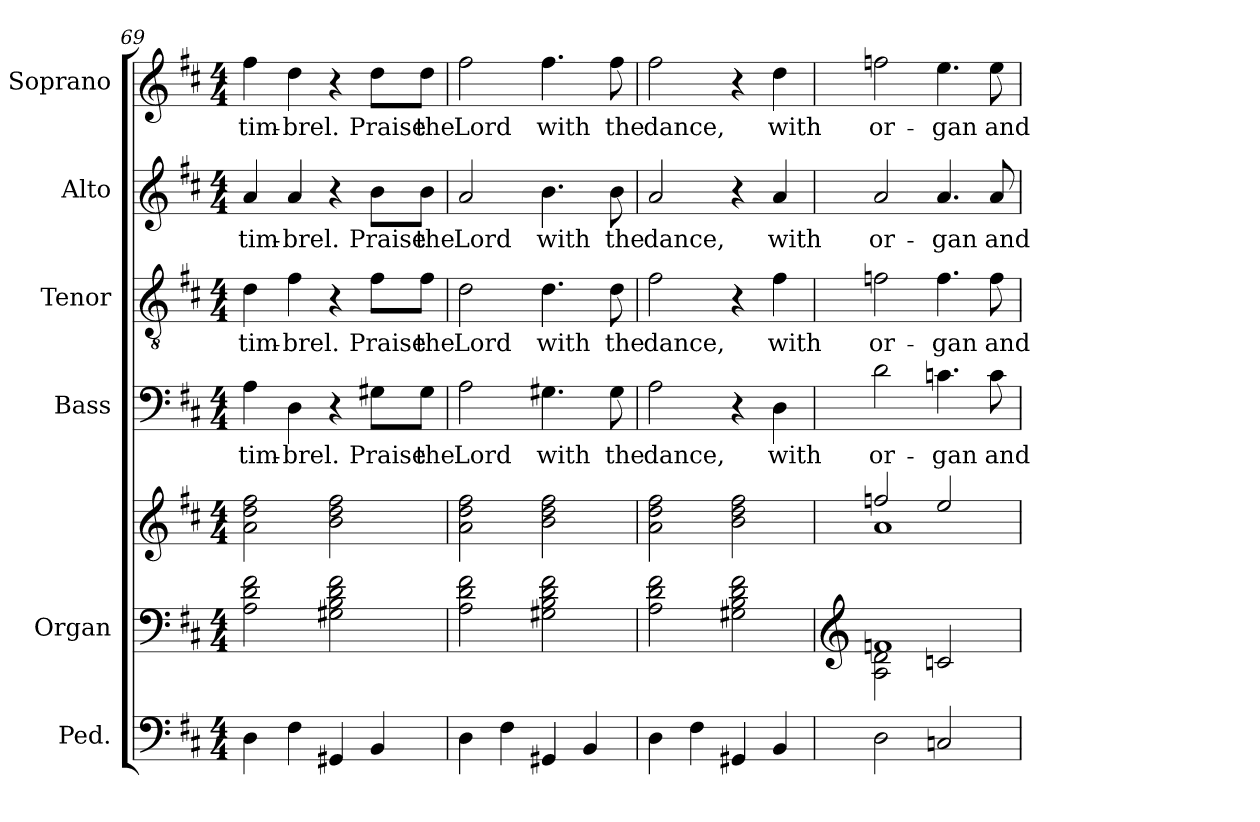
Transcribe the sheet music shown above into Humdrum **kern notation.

**kern	**kern	**kern	**kern	**text	**kern	**text	**kern	**text	**kern	**text
*part6	*part5	*part5	*part4	*part4	*part3	*part3	*part2	*part2	*part1	*part1
*staff7	*staff6	*staff5	*staff4	*staff4	*staff3	*staff3	*staff2	*staff2	*staff1	*staff1
*I"Ped.	*I"Organ	*	*I"Bass	*	*I"Tenor	*	*I"Alto	*	*I"Soprano	*
*	*	*	*I'B.	*	*I'T.	*	*I'A.	*	*I'S.	*
*clefF4	*clefF4	*clefG2	*clefF4	*	*clefGv2	*	*clefG2	*	*clefG2	*
*	*	*	*	*	*ITrd7c12	*	*	*	*	*
*k[f#c#]	*k[f#c#]	*k[f#c#]	*k[f#c#]	*	*k[f#c#]	*	*k[f#c#]	*	*k[f#c#]	*
*D:	*D:	*D:	*D:	*	*D:	*	*D:	*	*D:	*
*M4/4	*M4/4	*M4/4	*M4/4	*	*M4/4	*	*M4/4	*	*M4/4	*
=69	=69	=69	=69	=69	=69	=69	=69	=69	=69	=69
!	!	!	!	!LO:LY:b:color=#000000	!	!	!	!	!	!
!	!	!	!	!	!	!LO:LY:b:color=#000000	!	!	!	!
!	!	!	!	!	!	!	!	!LO:LY:b:color=#000000	!	!
!	!	!	!	!	!	!	!	!	!	!LO:LY:b:color=#000000
4Di\	2Ai\ 2di 2f#i	2ai\ 2ddi 2ff#i	4Ai\	tim-	4Di\	tim-	4ai/	tim-	4ff#i\	tim-
!	!	!	!	!LO:LY:b:color=#000000	!	!	!	!	!	!
!	!	!	!	!	!	!LO:LY:b:color=#000000	!	!	!	!
!	!	!	!	!	!	!	!	!LO:LY:b:color=#000000	!	!
!	!	!	!	!	!	!	!	!	!	!LO:LY:b:color=#000000
4F#i\	.	.	4Di\	-brel.	4F#i\	-brel.	4ai/	-brel.	4ddi\	-brel.
4GG#Xi/	2G#Xi\ 2Bi 2di 2f#i	2bi\ 2ddi 2ff#i	4r	.	4r	.	4r	.	4r	.
!	!	!	!	!LO:LY:b:color=#000000	!	!	!	!	!	!
!	!	!	!	!	!	!LO:LY:b:color=#000000	!	!	!	!
!	!	!	!	!	!	!	!	!LO:LY:b:color=#000000	!	!
!	!	!	!	!	!	!	!	!	!	!LO:LY:b:color=#000000
4BBi/	.	.	8G#Xi\L	Praise	8F#i\L	Praise	8bi\L	Praise	8ddi\L	Praise
!	!	!	!	!LO:LY:b:color=#000000	!	!	!	!	!	!
!	!	!	!	!	!	!LO:LY:b:color=#000000	!	!	!	!
!	!	!	!	!	!	!	!	!LO:LY:b:color=#000000	!	!
!	!	!	!	!	!	!	!	!	!	!LO:LY:b:color=#000000
.	.	.	8G#i\J	the	8F#i\J	the	8bi\J	the	8ddi\J	the
!!LO:PB:g=z
=70	=70	=70	=70	=70	=70	=70	=70	=70	=70	=70
!	!	!	!	!LO:LY:b:color=#000000	!	!	!	!	!	!
!	!	!	!	!	!	!LO:LY:b:color=#000000	!	!	!	!
!	!	!	!	!	!	!	!	!LO:LY:b:color=#000000	!	!
!	!	!	!	!	!	!	!	!	!	!LO:LY:b:color=#000000
4Di\	2Ai\ 2di 2f#i	2ai\ 2ddi 2ff#i	2Ai\	Lord	2Di\	Lord	2ai/	Lord	2ff#i\	Lord
4F#i\	.	.	.	.	.	.	.	.	.	.
!	!	!	!	!LO:LY:b:color=#000000	!	!	!	!	!	!
!	!	!	!	!	!	!LO:LY:b:color=#000000	!	!	!	!
!	!	!	!	!	!	!	!	!LO:LY:b:color=#000000	!	!
!	!	!	!	!	!	!	!	!	!	!LO:LY:b:color=#000000
4GG#Xi/	2G#Xi\ 2Bi 2di 2f#i	2bi\ 2ddi 2ff#i	4.G#Xi\	with	4.Di\	with	4.bi\	with	4.ff#i\	with
4BBi/	.	.	.	.	.	.	.	.	.	.
!	!	!	!	!LO:LY:b:color=#000000	!	!	!	!	!	!
!	!	!	!	!	!	!LO:LY:b:color=#000000	!	!	!	!
!	!	!	!	!	!	!	!	!LO:LY:b:color=#000000	!	!
!	!	!	!	!	!	!	!	!	!	!LO:LY:b:color=#000000
.	.	.	8G#i\	the	8Di\	the	8bi\	the	8ff#i\	the
=71	=71	=71	=71	=71	=71	=71	=71	=71	=71	=71
!	!	!	!	!LO:LY:b:color=#000000	!	!	!	!	!	!
!	!	!	!	!	!	!LO:LY:b:color=#000000	!	!	!	!
!	!	!	!	!	!	!	!	!LO:LY:b:color=#000000	!	!
!	!	!	!	!	!	!	!	!	!	!LO:LY:b:color=#000000
4Di\	2Ai\ 2di 2f#i	2ai\ 2ddi 2ff#i	2Ai\	dance,	2F#i\	dance,	2ai/	dance,	2ff#i\	dance,
4F#i\	.	.	.	.	.	.	.	.	.	.
4GG#Xi/	2G#Xi\ 2Bi 2di 2f#i	2bi\ 2ddi 2ff#i	4r	.	4r	.	4r	.	4r	.
!	!	!	!	!LO:LY:b:color=#000000	!	!	!	!	!	!
!	!	!	!	!	!	!LO:LY:b:color=#000000	!	!	!	!
!	!	!	!	!	!	!	!	!LO:LY:b:color=#000000	!	!
!	!	!	!	!	!	!	!	!	!	!LO:LY:b:color=#000000
4BBi/	.	.	4Di\	with	4F#i\	with	4ai/	with	4ddi\	with
=72	=72	=72	=72	=72	=72	=72	=72	=72	=72	=72
*	*clefG2	*	*	*	*	*	*	*	*	*
*	*^	*^	*	*	*	*	*	*	*	*
!	!	!	!	!	!	!LO:LY:b:color=#000000	!	!	!	!	!	!
!	!	!	!	!	!	!	!	!LO:LY:b:color=#000000	!	!	!	!
!	!	!	!	!	!	!	!	!	!	!LO:LY:b:color=#000000	!	!
!	!	!	!	!	!	!	!	!	!	!	!	!LO:LY:b:color=#000000
2Di\	1fni	2Ai\ 2di	2ffni/	1ai	2di\	or-	2Fni\	or-	2ai/	or-	2ffni\	or-
!	!	!	!	!	!	!LO:LY:b:color=#000000	!	!	!	!	!	!
!	!	!	!	!	!	!	!	!LO:LY:b:color=#000000	!	!	!	!
!	!	!	!	!	!	!	!	!	!	!LO:LY:b:color=#000000	!	!
!	!	!	!	!	!	!	!	!	!	!	!	!LO:LY:b:color=#000000
2Cni/	.	2cni/	2eei/	.	4.cni\	-gan	4.Fi\	-gan	4.ai/	-gan	4.eei\	-gan
!	!	!	!	!	!	!LO:LY:b:color=#000000	!	!	!	!	!	!
!	!	!	!	!	!	!	!	!LO:LY:b:color=#000000	!	!	!	!
!	!	!	!	!	!	!	!	!	!	!LO:LY:b:color=#000000	!	!
!	!	!	!	!	!	!	!	!	!	!	!	!LO:LY:b:color=#000000
.	.	.	.	.	8ci\	and	8Fi\	and	8ai/	and	8eei\	and
*	*v	*v	*	*	*	*	*	*	*	*	*	*
*	*	*v	*v	*	*	*	*	*	*	*	*
=	=	=	=	=	=	=	=	=	=	=
*-	*-	*-	*-	*-	*-	*-	*-	*-	*-	*-
